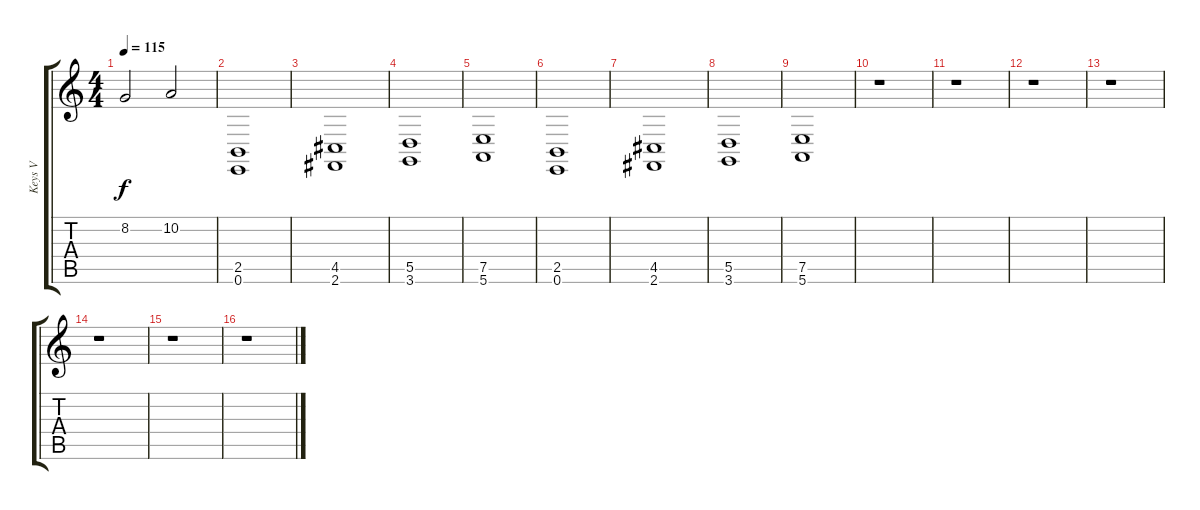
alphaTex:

\track ("Keys V" "Keys V") {instrument synthstrings1}
\staff {score tabs}
\tuning (E4 B3 G3 D3 A2 E2) {hide}
\ts (4 4)
\tempo 115
\clef g2
\ks c
8.2.2{dy f} 10.2.2 |
(2.5 0.6).1 |
(4.5 2.6).1 |
(5.5 3.6).1 |
(7.5 5.6).1 |
(2.5 0.6).1 |
(4.5 2.6).1 |
(5.5 3.6).1 |
(7.5 5.6).1 |
r.1 |
r.1 |
r.1 |
r.1 |
r.1 |
r.1 |
r.1
